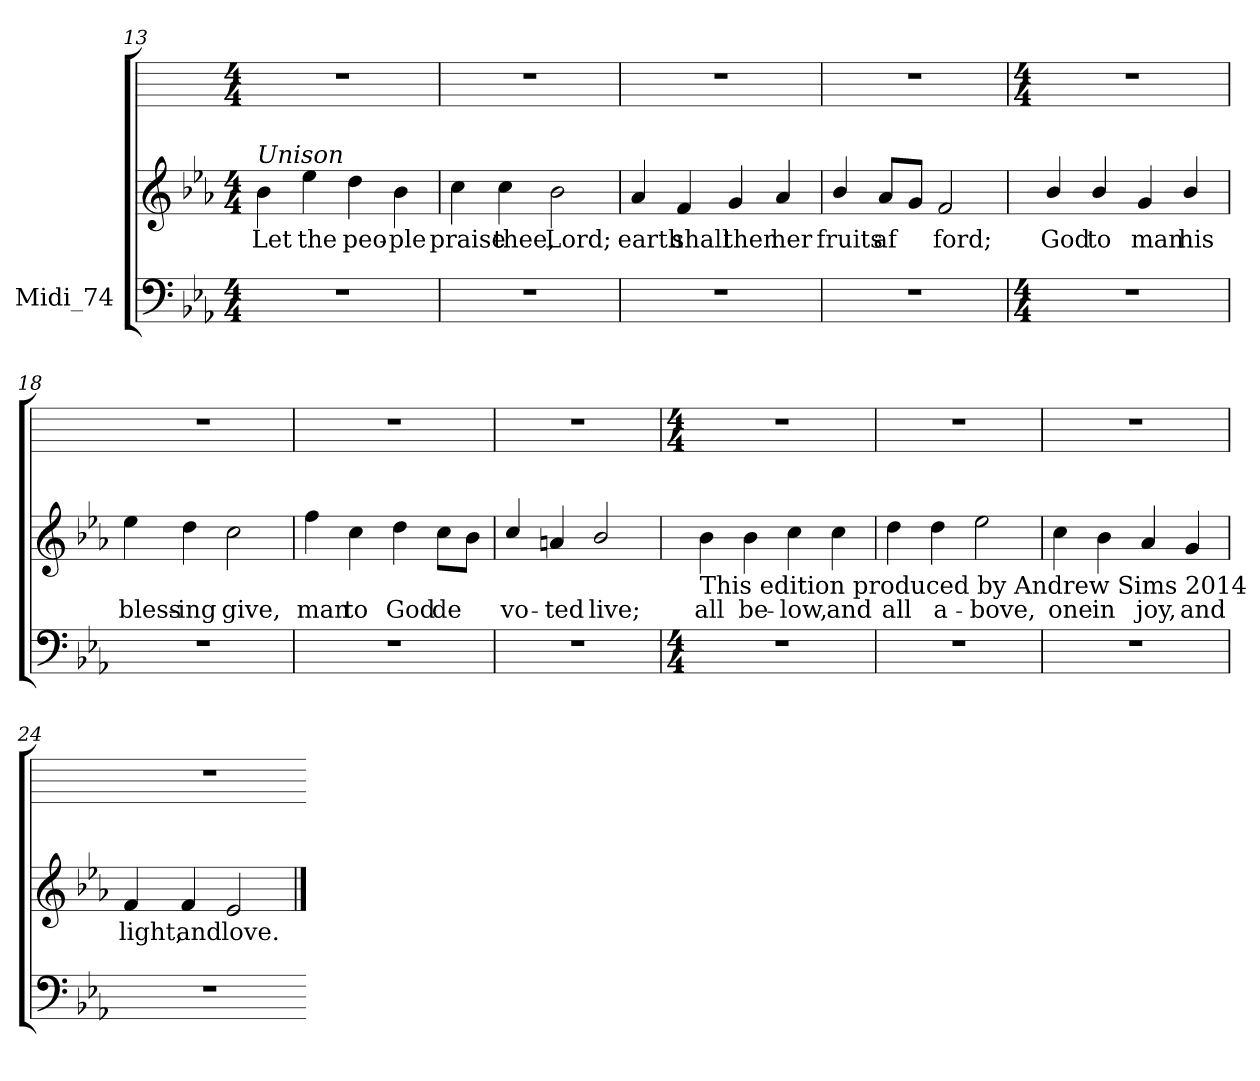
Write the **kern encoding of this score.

**kern	**kern	**text	**kern
*part3	*part2	*part2	*part1
*staff3	*staff2	*staff2	*staff1
*I"Midi_74	*	*	*
!!LO:LB:g=z
*clefF4	*clefG2	*	*
*k[b-e-a-]	*k[b-e-a-]	*	*
*E-:	*E-:	*	*
*M4/4	*M4/4	*	*M4/4
=13	=13	=13	=13
!	!LO:TX:a:i:t=Unison	!	!
!	!	!LO:LY:b	!
1r	4b-	Let	1r
!	!	!LO:LY:b	!
.	4ee-	the	.
!	!	!LO:LY:b	!
.	4dd	peo-	.
!	!	!LO:LY:b	!
.	4b-	-ple	.
=14	=14	=14	=14
!	!	!LO:LY:b	!
1r	4cc	praise	1r
!	!	!LO:LY:b	!
.	4cc	thee,	.
!	!	!LO:LY:b	!
.	2b-	Lord;	.
=15	=15	=15	=15
!	!	!LO:LY:b	!
1r	4a-	earth	1r
!	!	!LO:LY:b	!
.	4f	shall	.
!	!	!LO:LY:b	!
.	4g	then	.
!	!	!LO:LY:b	!
.	4a-	her	.
=16	=16	=16	=16
!	!	!LO:LY:b	!
1r	4b-/	fruits	1r
!	!	!LO:LY:b	!
.	8a-L	af	.
.	8gJ	.	.
!	!	!LO:LY:b	!
.	2f	ford;	.
!!LO:LB:g=z
=17	=17	=17	=17
*M4/4	*	*	*M4/4
!	!	!LO:LY:b	!
1r	4b-/	God	1r
!	!	!LO:LY:b	!
.	4b-/	to	.
!	!	!LO:LY:b	!
.	4g/	man	.
!	!	!LO:LY:b	!
.	4b-/	his	.
=18	=18	=18	=18
!	!	!LO:LY:b	!
1r	4ee-	bless-	1r
!	!	!LO:LY:b	!
.	4dd	-ing	.
!	!	!LO:LY:b	!
.	2cc	give,	.
=19	=19	=19	=19
!	!	!LO:LY:b	!
1r	4ff	man	1r
!	!	!LO:LY:b	!
.	4cc	to	.
!	!	!LO:LY:b	!
.	4dd	God	.
!	!	!LO:LY:b	!
.	8ccL	de	.
.	8b-J	.	.
=20	=20	=20	=20
!	!	!LO:LY:b	!
1r	4cc/	vo-	1r
!	!	!LO:LY:b	!
.	4an	-ted	.
!	!	!LO:LY:b	!
.	2b-/	live;	.
!!LO:LB:g=z
=21	=21	=21	=21
*M4/4	*	*	*M4/4
!	!LO:TX:b:t=This edition produced by Andrew Sims  2014	!	!
!	!	!LO:LY:b	!
1r	4b-	all	1r
!	!	!LO:LY:b	!
.	4b-	be-	.
!	!	!LO:LY:b	!
.	4cc	-low,	.
!	!	!LO:LY:b	!
.	4cc	and	.
=22	=22	=22	=22
!	!	!LO:LY:b	!
1r	4dd	all	1r
!	!	!LO:LY:b	!
.	4dd	a-	.
!	!	!LO:LY:b	!
.	2ee-	-bove,	.
=23	=23	=23	=23
!	!	!LO:LY:b	!
1r	4cc	one	1r
!	!	!LO:LY:b	!
.	4b-	in	.
!	!	!LO:LY:b	!
.	4a-	joy,	.
!	!	!LO:LY:b	!
.	4g	and	.
=24	=24	=24	=24
!	!	!LO:LY:b	!
1r	4f	light,	1r
!	!	!LO:LY:b	!
.	4f	and	.
!	!	!LO:LY:b	!
.	2e-	love.	.
=	==	=	=
*-	*-	*-	*-
